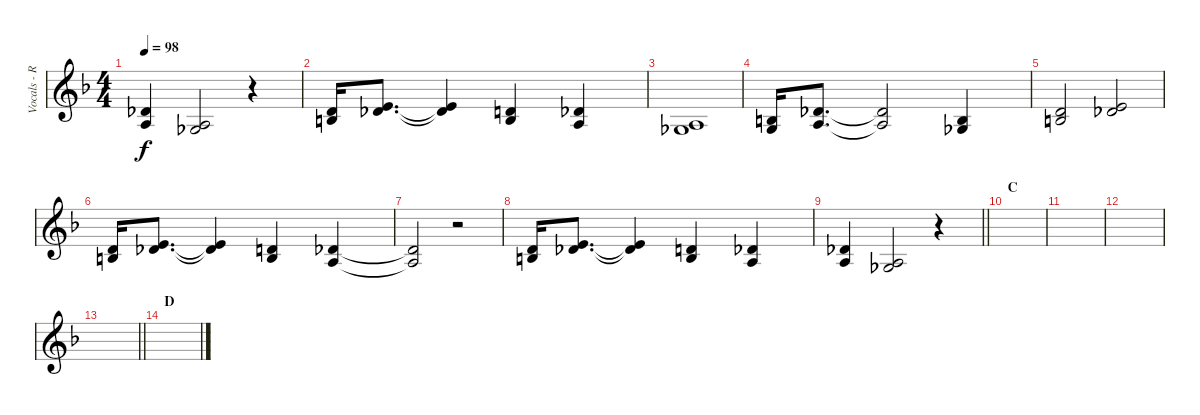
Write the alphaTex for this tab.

\track ("Vocals - Ruki" "Vocals - R") {instrument lead6voice}
\staff {score}
\tuning (Db4 Ab3 E3 B2 Gb2 Db2) {hide}
\ts (4 4)
\tempo 98
\clef g2
\ks f
(0.1 1.2).4{dy f} (1.2 2.3).2 r.4 |
(1.1 3.2).16 (3.1 5.2).8{d} (3.1{t} 5.2{t}).4 (1.1 3.2).4 (0.1 1.2).4 |
(1.2 2.3).1 |
(3.2 3.3).16 (0.1 1.2).8{d} (0.1{t} 1.2{t}).2 (3.2 2.3).4 |
(1.1 3.2).2 (3.1 5.2).2 |
(1.1 3.2).16 (3.1 5.2).8{d} (3.1{t} 5.2{t}).4 (1.1 3.2).4 (0.1 1.2).4 |
(0.1{t} 1.2{t}).2 r.2 |
(1.1 3.2).16 (3.1 5.2).8{d} (3.1{t} 5.2{t}).4 (1.1 3.2).4 (0.1 1.2).4 |
\barLineRight lightlight
(0.1 1.2).4 (1.2 2.3).2 r.4 |
\section ("" "C")
|
|
|
\barLineRight lightlight
|
\section ("" "D")
